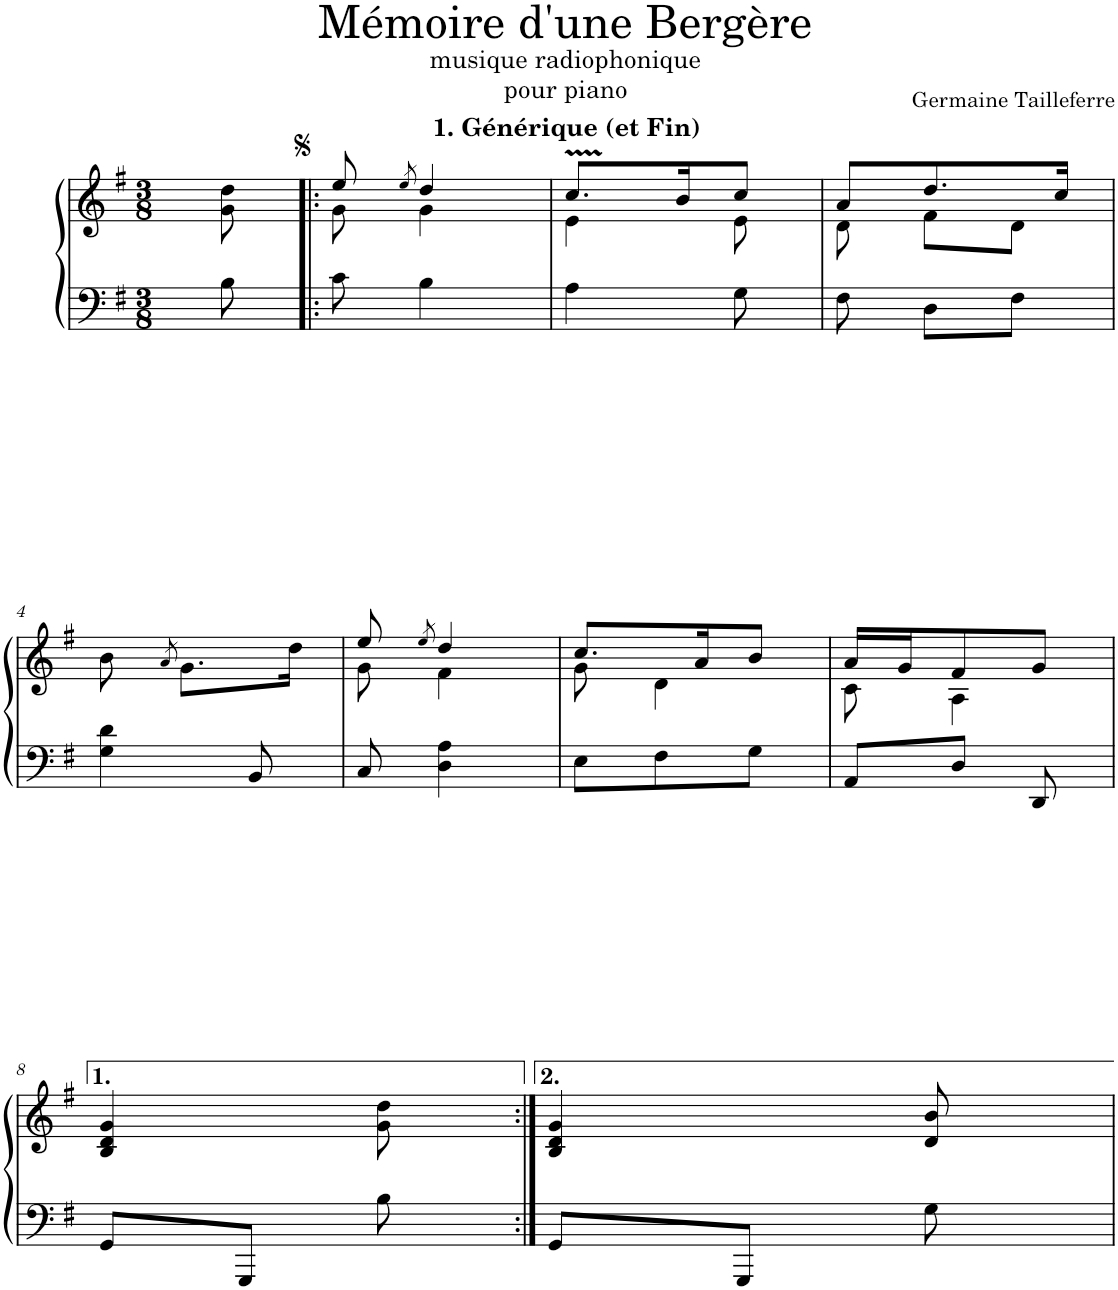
**kern	**kern
*part1	*part1
*staff2	*staff1
*I"Piano	*
*I'Pno.	*
*clefF4	*clefG2
*k[f#]	*k[f#]
*M3/8	*M3/8
=	=
8B\	8g\ 8dd\
=1!|:	=1!|:
*	*^
8c\	8ee/	8g\
.	8qee/	.
4B\	4dd/	4g\
=2	=2	=2
4A\	8.cc/L	4e\
.	16b/K	.
8G\	8cc/J	8e\
=3	=3	=3
8F#\	8a/L	8d\
8D\L	8.dd/	8f#\L
8F#\J	.	8d\J
.	16cc/Jk	.
*	*v	*v
!!LO:LB:g=z
=4	=4
4G\ 4d\	8b\
.	8qa/
.	8.g\L
8BB/	.
.	16dd\Jk
=5	=5
*	*^
8C/	8ee/	8g\
.	8qee/	.
4D\ 4A\	4dd/	4f#\
=6	=6	=6
8E\L	8.cc/L	8g\
8F#\	.	4d\
.	16a/K	.
8G\J	8b/J	.
=7	=7	=7
8AA/L	16a/LL	8c\
.	16g/J	.
8D/J	8f#/	4A\
8DD/	8g/J	.
*	*v	*v
!!LO:LB:g=z
=8	=8
8GG/L	4B/ 4d/ 4g/
8GGG/J	.
8B\	8g\ 8dd\
=9:|!	=9:|!
8GG/L	4B/ 4d/ 4g/
8GGG/J	.
8G\	8d/ 8b/
=	=
*-	*-
